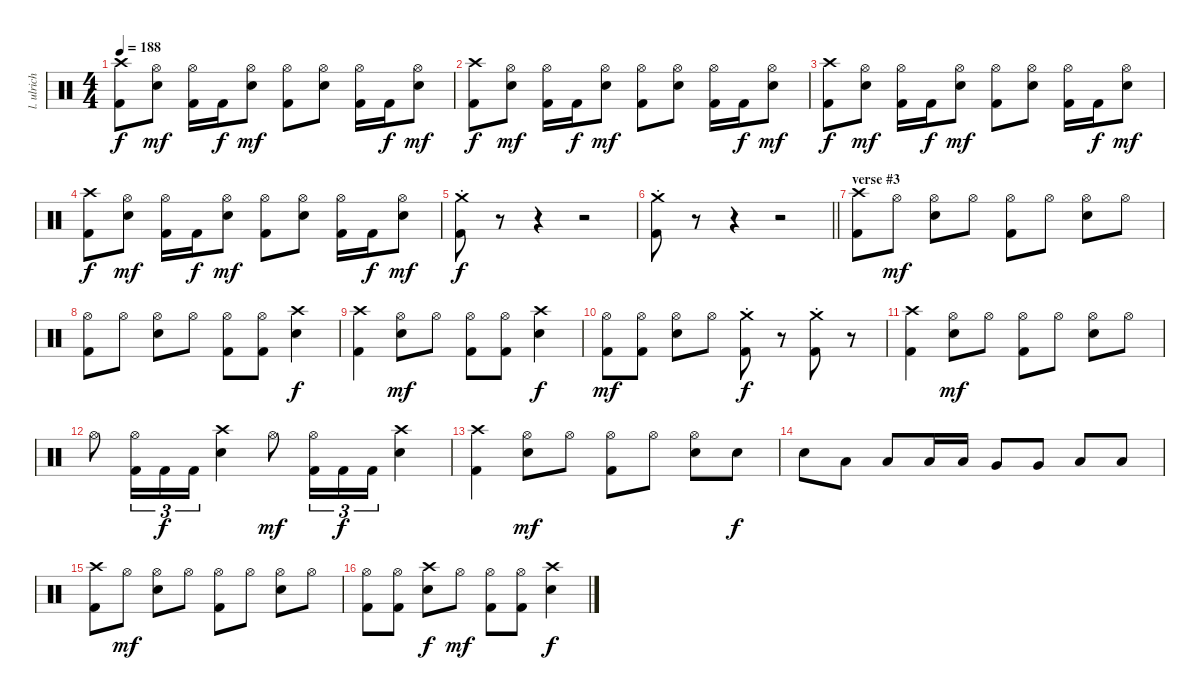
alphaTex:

\track ("l. ulrich - drums" "l. ulrich ") {instrument percussion}
\staff {score}
\articulation defaults
\ts (4 4)
\tempo 188
\clef neutral
\ks c
("Crash high (hit)" "Kick (hit) 2").8{dy f} ("Hi-Hat (open)" "Snare (hit) 2").8{dy mf} ("Hi-Hat (open)" "Kick (hit) 2").16 "Kick (hit) 2".16{dy f} ("Hi-Hat (open)" "Snare (hit) 2").8{dy mf} ("Hi-Hat (open)" "Kick (hit) 2").8 ("Hi-Hat (open)" "Snare (hit) 2").8 ("Hi-Hat (open)" "Kick (hit) 2").16 "Kick (hit) 2".16{dy f} ("Hi-Hat (open)" "Snare (hit) 2").8{dy mf} |
("Crash high (hit)" "Kick (hit) 2").8{dy f} ("Hi-Hat (open)" "Snare (hit) 2").8{dy mf} ("Hi-Hat (open)" "Kick (hit) 2").16 "Kick (hit) 2".16{dy f} ("Hi-Hat (open)" "Snare (hit) 2").8{dy mf} ("Hi-Hat (open)" "Kick (hit) 2").8 ("Hi-Hat (open)" "Snare (hit) 2").8 ("Hi-Hat (open)" "Kick (hit) 2").16 "Kick (hit) 2".16{dy f} ("Hi-Hat (open)" "Snare (hit) 2").8{dy mf} |
("Crash high (hit)" "Kick (hit) 2").8{dy f} ("Hi-Hat (open)" "Snare (hit) 2").8{dy mf} ("Hi-Hat (open)" "Kick (hit) 2").16 "Kick (hit) 2".16{dy f} ("Hi-Hat (open)" "Snare (hit) 2").8{dy mf} ("Hi-Hat (open)" "Kick (hit) 2").8 ("Hi-Hat (open)" "Snare (hit) 2").8 ("Hi-Hat (open)" "Kick (hit) 2").16 "Kick (hit) 2".16{dy f} ("Hi-Hat (open)" "Snare (hit) 2").8{dy mf} |
("Crash high (hit)" "Kick (hit) 2").8{dy f} ("Hi-Hat (open)" "Snare (hit) 2").8{dy mf} ("Hi-Hat (open)" "Kick (hit) 2").16 "Kick (hit) 2".16{dy f} ("Hi-Hat (open)" "Snare (hit) 2").8{dy mf} ("Hi-Hat (open)" "Kick (hit) 2").8 ("Hi-Hat (open)" "Snare (hit) 2").8 ("Hi-Hat (open)" "Kick (hit) 2").16 "Kick (hit) 2".16{dy f} ("Hi-Hat (open)" "Snare (hit) 2").8{dy mf} |
("Crash medium (hit)"{st} "Kick (hit) 2"{st}).8{dy f} r.8 r.4 r.2 |
\barLineRight lightlight
("Crash medium (hit)"{st} "Kick (hit) 2"{st}).8 r.8 r.4 r.2 |
\section ("" "verse #3")
("Crash high (hit)" "Kick (hit) 2").8 "Hi-Hat (open)".8{dy mf} ("Hi-Hat (open)" "Snare (hit) 2").8 "Hi-Hat (open)".8 ("Hi-Hat (open)" "Kick (hit) 2").8 "Hi-Hat (open)".8 ("Hi-Hat (open)" "Snare (hit) 2").8 "Hi-Hat (open)".8 |
("Hi-Hat (open)" "Kick (hit) 2").8 "Hi-Hat (open)".8 ("Hi-Hat (open)" "Snare (hit) 2").8 "Hi-Hat (open)".8 ("Hi-Hat (open)" "Kick (hit) 2").8 ("Hi-Hat (open)" "Kick (hit) 2").8 ("Crash high (hit)" "Snare (hit) 2").4{dy f} |
("Crash high (hit)" "Kick (hit) 2").4 ("Hi-Hat (open)" "Snare (hit) 2").8{dy mf} "Hi-Hat (open)".8 ("Hi-Hat (open)" "Kick (hit) 2").8 ("Hi-Hat (open)" "Kick (hit) 2").8 ("Crash high (hit)" "Snare (hit) 2").4{dy f} |
("Hi-Hat (open)" "Kick (hit) 2").8{dy mf} ("Hi-Hat (open)" "Kick (hit) 2").8 ("Hi-Hat (open)" "Snare (hit) 2").8 "Hi-Hat (open)".8 ("Crash medium (hit)"{st} "Kick (hit) 2"{st}).8{dy f} r.8 ("Crash medium (hit)"{st} "Kick (hit) 2"{st}).8 r.8 |
("Crash high (hit)" "Kick (hit) 2").4 ("Hi-Hat (open)" "Snare (hit) 2").8{dy mf} "Hi-Hat (open)".8 ("Hi-Hat (open)" "Kick (hit) 2").8 "Hi-Hat (open)".8 ("Hi-Hat (open)" "Snare (hit) 2").8 "Hi-Hat (open)".8 |
"Hi-Hat (open)".8 ("Hi-Hat (open)" "Kick (hit) 2").16{tu (3 2)} "Kick (hit) 2".16{tu (3 2) dy f} "Kick (hit) 2".16{tu (3 2)} ("Crash high (hit)" "Snare (hit) 2").4 "Hi-Hat (open)".8{dy mf} ("Hi-Hat (open)" "Kick (hit) 2").16{tu (3 2)} "Kick (hit) 2".16{tu (3 2) dy f} "Kick (hit) 2".16{tu (3 2)} ("Crash high (hit)" "Snare (hit) 2").4 |
("Crash high (hit)" "Kick (hit) 2").4 ("Hi-Hat (open)" "Snare (hit) 2").8{dy mf} "Hi-Hat (open)".8 ("Hi-Hat (open)" "Kick (hit) 2").8 "Hi-Hat (open)".8 ("Hi-Hat (open)" "Snare (hit) 2").8 "Snare (hit) 2".8{dy f} |
"Snare (hit) 2".8 "Low Tom (hit)".8 "Low Tom (hit)".8 "Low Tom (hit)".16 "Low Tom (hit)".16 "Very Low Tom (hit)".8 "Very Low Tom (hit)".8 "Low Floor Tom (hit)".8 "Low Floor Tom (hit)".8 |
("Crash high (hit)" "Kick (hit) 2").8 "Hi-Hat (open)".8{dy mf} ("Hi-Hat (open)" "Snare (hit) 2").8 "Hi-Hat (open)".8 ("Hi-Hat (open)" "Kick (hit) 2").8 "Hi-Hat (open)".8 ("Hi-Hat (open)" "Snare (hit) 2").8 "Hi-Hat (open)".8 |
("Hi-Hat (open)" "Kick (hit) 2").8 ("Hi-Hat (open)" "Kick (hit) 2").8 ("Crash high (hit)" "Snare (hit) 2").8{dy f} "Hi-Hat (open)".8{dy mf} ("Hi-Hat (open)" "Kick (hit) 2").8 ("Hi-Hat (open)" "Kick (hit) 2").8 ("Crash high (hit)" "Snare (hit) 2").4{dy f}
